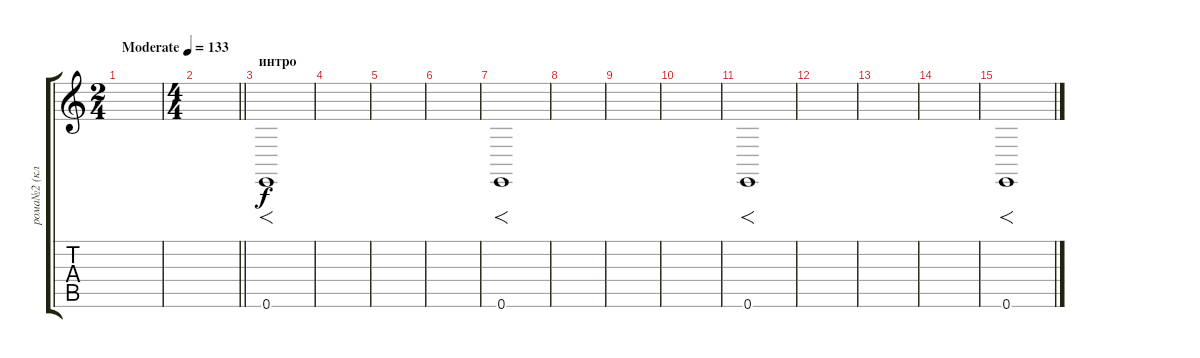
\track ("рома№2 (клавиши)" "рома№2 (кл") {instrument pad2warm}
\staff {score tabs}
\tuning (E4 B3 G3 D3 A2 E2) {hide}
\ts (2 4)
\tempo (133 "Moderate")
\clef g2
\ks c
|
\ts (4 4)
\barLineRight lightlight
|
\section ("" "интро")
0.6.1{f instrument cello} |
|
|
|
0.6.1{f} |
|
|
|
0.6.1{f} |
|
|
|
0.6.1{f}
